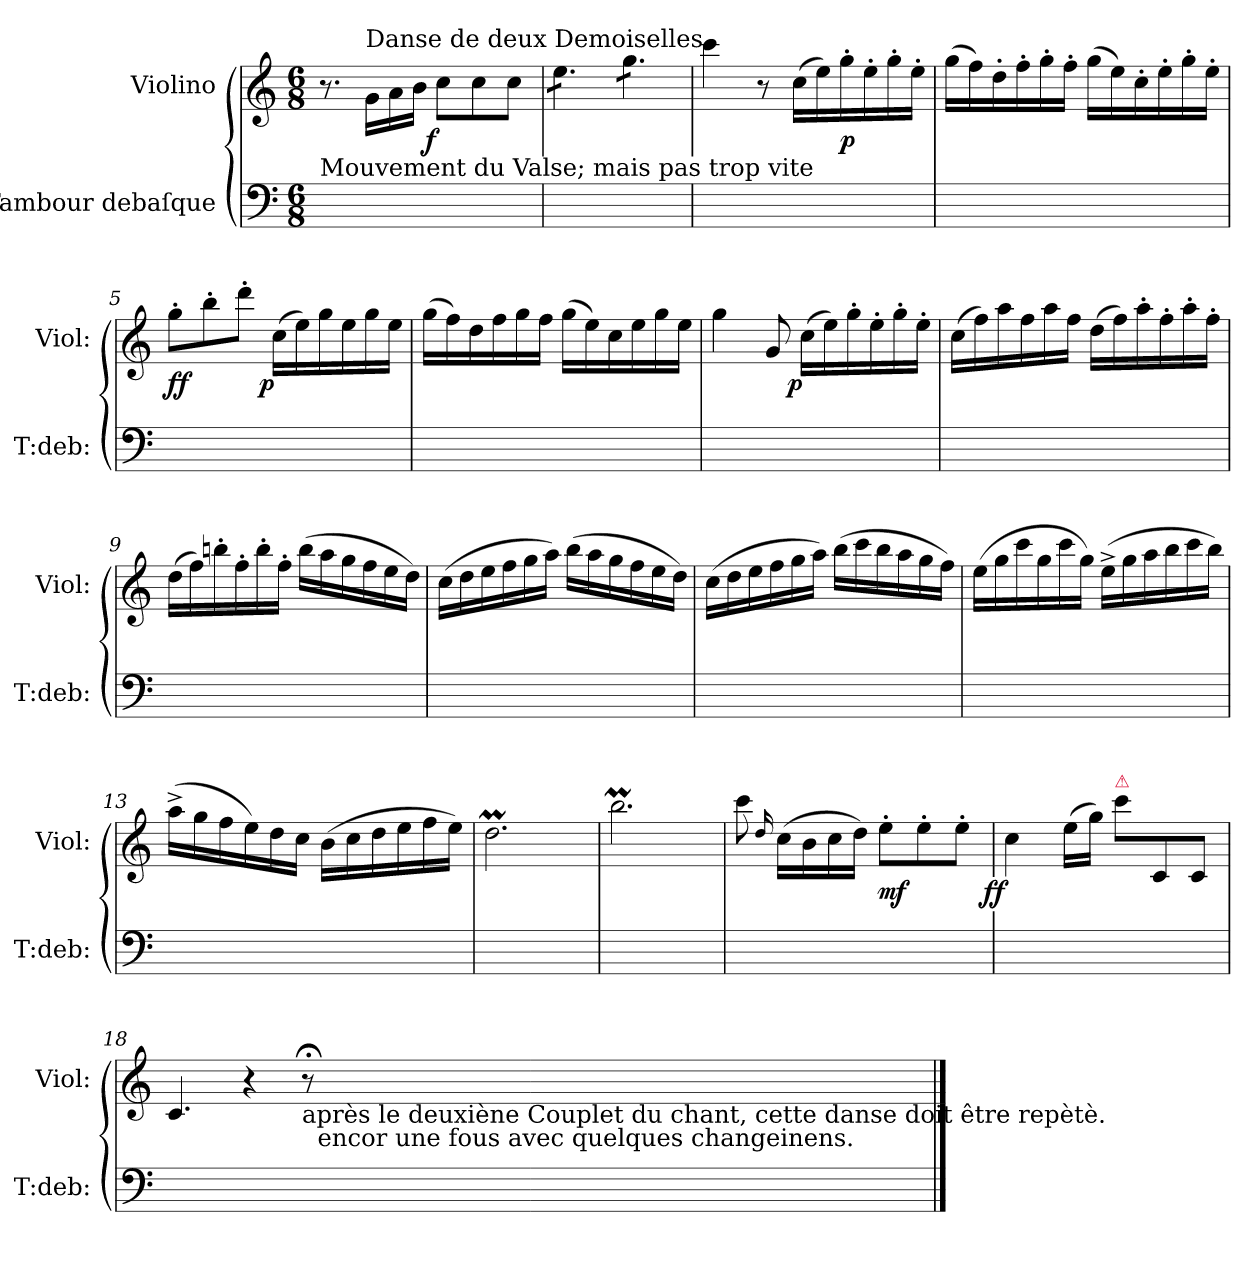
**kern	**kern	**dynam
*part2	*part1	*part1
*staff2	*staff1	*staff1
*I"Tambour debaſque	*I"Violino	*
*I'T:deb:	*I'Viol:	*
*clefF4	*clefG2	*
*k[]	*k[]	*
*M6/8	*M6/8	*
=1	=1	=1
!	!LO:TX:b:t=Mouvement du Valse; mais pas trop vite	!
2.ryy	8.r	.
!	!LO:TX:a:t=Danse de deux Demoiselles	!
.	16g\LL	.
.	16a\	.
.	16b\JJ	.
!	!	!LO:DY:rj
.	8cc\L	f
.	8cc\	.
.	8cc\J	.
=2	=2	=2
*	*tremolo	*
2.ryy	8ee\L	.
.	8ee\	.
.	8ee\J	.
.	8gg\L	.
.	8gg\	.
.	8gg\J	.
*	*Xtremolo	*
=3	=3	=3
2.ryy	4ccc\	.
.	8r	.
.	(16cc\LL	.
.	16ee\)	.
.	16gg'\	p
.	16ee'\	.
.	16gg'\	.
.	16ee'\JJ	.
=4	=4	=4
2.ryy	(16gg\LL	.
.	16ff\)	.
.	16dd'\	.
.	16ff'\	.
.	16gg'\	.
.	16ff'\JJ	.
.	(16gg\LL	.
.	16ee\)	.
.	16cc'\	.
.	16ee'\	.
.	16gg'\	.
.	16ee'\JJ	.
=5	=5	=5
2.ryy	8gg'\L	ff
.	8bb'\	.
.	8ddd'\J	.
!	!	!LO:DY:rj
.	(16cc\LL	p
.	16ee\)	.
.	16gg\	.
.	16ee\	.
.	16gg\	.
.	16ee\JJ	.
=6	=6	=6
2.ryy	(16gg\LL	.
.	16ff\)	.
.	16dd\	.
.	16ff\	.
.	16gg\	.
.	16ff\JJ	.
.	(16gg\LL	.
.	16ee\)	.
.	16cc\	.
.	16ee\	.
.	16gg\	.
.	16ee\JJ	.
=7	=7	=7
2.ryy	4gg\	.
.	8g/	.
!	!	!LO:DY:rj
.	(16cc\LL	p
.	16ee\)	.
.	16gg'\	.
.	16ee'\	.
.	16gg'\	.
.	16ee'\JJ	.
=8	=8	=8
2.ryy	(16cc\LL	.
.	16ff\)	.
.	16aa\	.
.	16ff\	.
.	16aa\	.
.	16ff\JJ	.
.	(16dd\LL	.
.	16ff\)	.
.	16aa'\	.
.	16ff'\	.
.	16aa'\	.
.	16ff'\JJ	.
=9	=9	=9
2.ryy	(16dd\LL	.
.	16ff\)	.
.	16bbn'\	.
.	16ff'\	.
.	16bb'\	.
.	16ff'\JJ	.
.	(16bb\LL	.
.	16aa\	.
.	16gg\	.
.	16ff\	.
.	16ee\	.
.	16dd\JJ)	.
=10	=10	=10
2.ryy	(16cc\LL	.
.	16dd\	.
.	16ee\	.
.	16ff\	.
.	16gg\	.
.	16aa\JJ)	.
.	(16bb\LL	.
.	16aa\	.
.	16gg\	.
.	16ff\	.
.	16ee\	.
.	16dd\JJ)	.
=11	=11	=11
2.ryy	(16cc\LL	.
.	16dd\	.
.	16ee\	.
.	16ff\	.
.	16gg\	.
.	16aa\JJ)	.
.	(16bb\LL	.
.	16ccc\	.
.	16bb\	.
.	16aa\	.
.	16gg\	.
.	16ff\JJ)	.
=12	=12	=12
2.ryy	(16ee\LL	.
.	16gg\	.
.	16ccc\	.
.	16gg\	.
.	16ccc\	.
.	16gg\JJ)	.
.	(16ee^<\LL	.
.	16gg\	.
.	16aa\	.
.	16bb\	.
.	16ccc\	.
.	16bb\JJ)	.
=13	=13	=13
2.ryy	(16aa^<\LL	.
.	16gg\	.
.	16ff\	.
.	16ee\)	.
.	16dd\	.
.	16cc\JJ	.
.	(16b\LL	.
.	16cc\	.
.	16dd\	.
.	16ee\	.
.	16ff\	.
.	16ee\JJ)	.
=14	=14	=14
2.ryy	2.ddM\	.
=15	=15	=15
2.ryy	2.bbm\	.
=16	=16	=16
2.ryy	8ccc\	.
.	16qqdd/	.
.	(16cc\LL	.
.	16b\	.
.	16cc\	.
.	16dd\JJ)	.
.	8ee'\L	mf
.	8ee'\	.
.	8ee'\J	.
=17	=17	=17
!	!	!LO:DY:rj
2.ryy	4cc\	ff
.	(16ee\LL	.
.	16gg\JJ)	.
!	!LO:TX:a:color=crimson:t=⚠	!
.	8ccc\L	.
.	8c/	.
.	8c/J	.
=18	=18	=18
2.ryy	4.c/	.
.	4r	.
!	!LO:TX:b:t=après le deuxiène Couplet du chant, cette danse doit être repètè.\n      encor une fous avec quelques changeinens.	!
.	8r;<	.
==	==	==
*-	*-	*-
